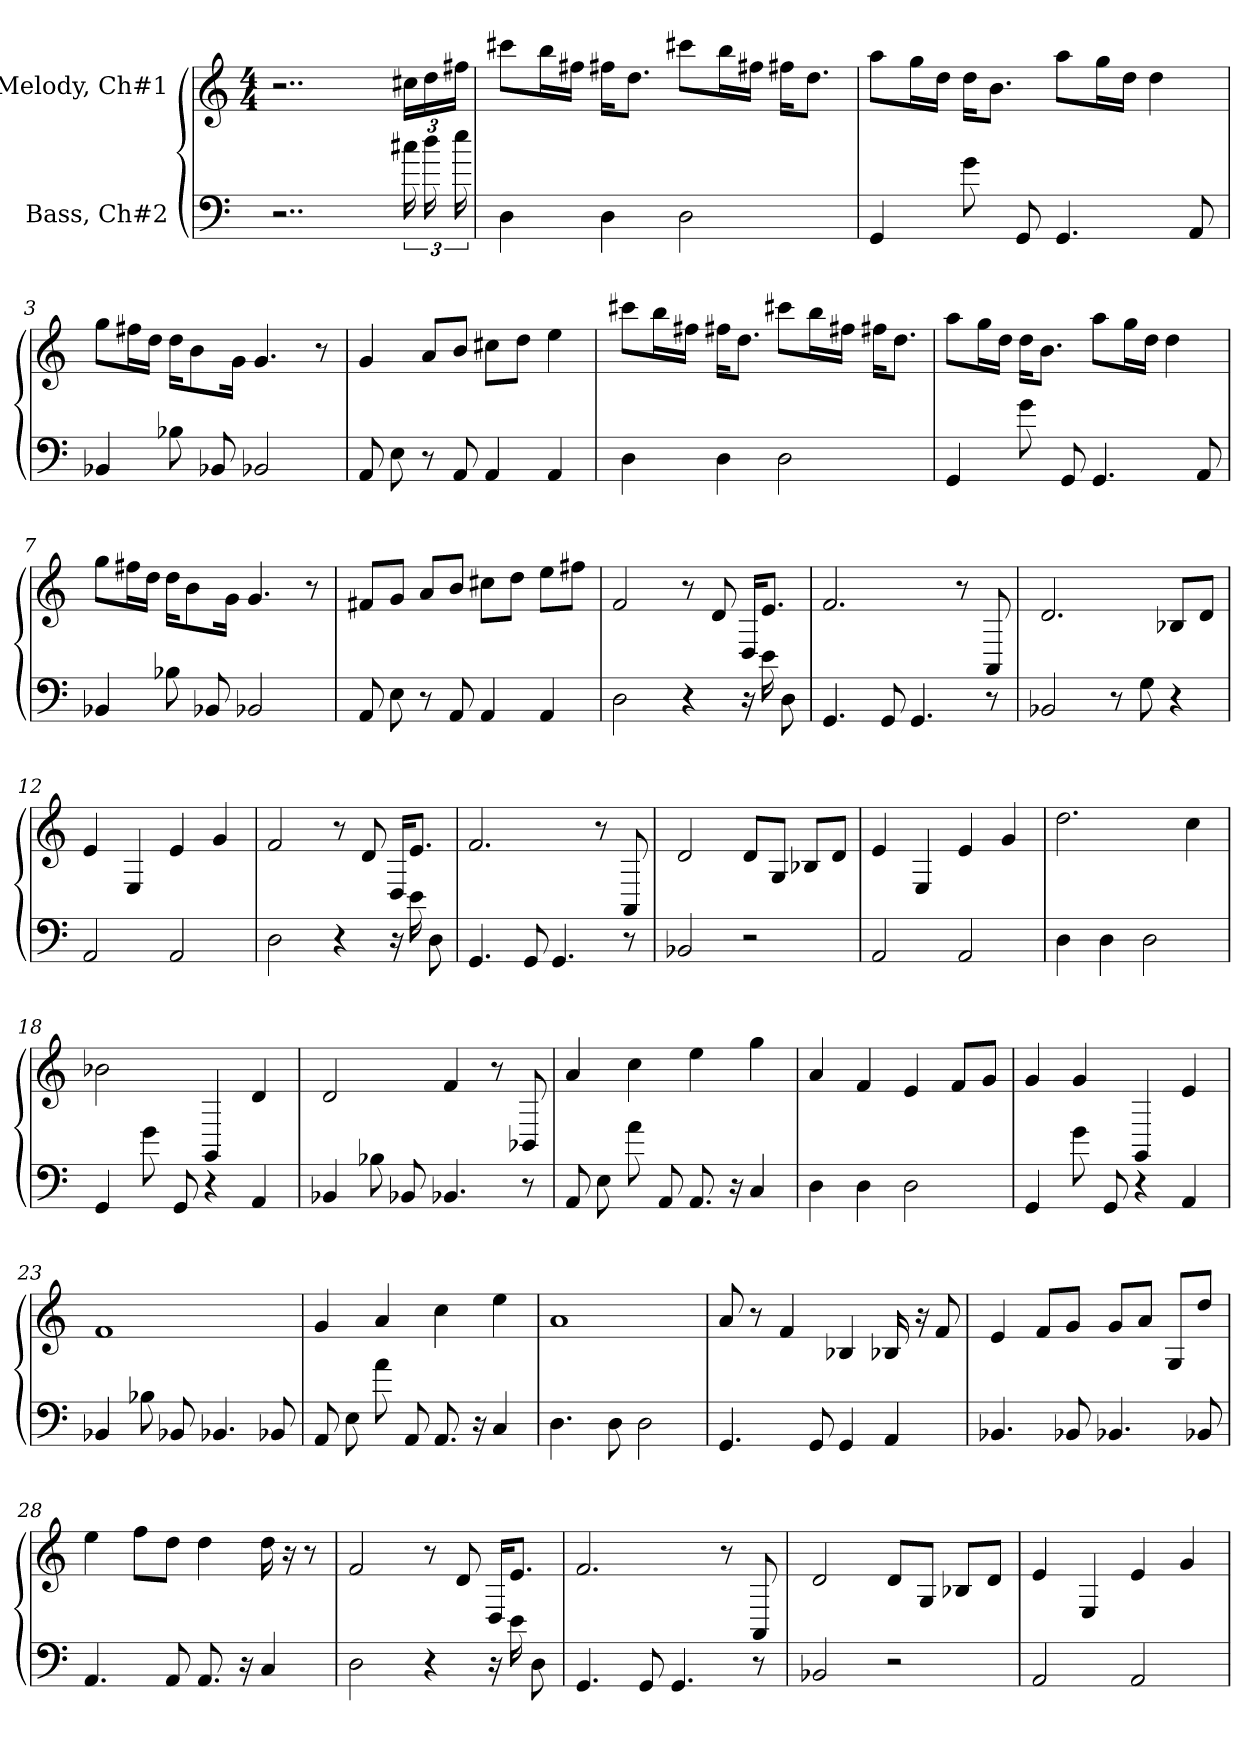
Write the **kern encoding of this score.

**kern	**kern
*part2	*part1
*staff2	*staff1
*I"Bass, Ch#2	*I"Melody, Ch#1
*clefF4	*
*	*M4/4
*MM77	*MM77
=	=
2..r	2..r
24cc#X	24cc#XLL
24dd	24dd
24ee	24ff#XJJ
=1	=1
4D	8ccc#XL
.	16bbL
.	16ff#XJJ
4D	16ff#XKL
.	8.ddJ
2D	8ccc#XL
.	16bbL
.	16ff#XJJ
.	16ff#XKL
.	8.ddJ
=2	=2
4GG	8aaL
.	16ggL
.	16ddJJ
8g	16ddKL
.	8.bJ
8GG	.
4.GG	8aaL
.	16ggL
.	16ddJJ
.	4dd
8AA	.
=3	=3
4BB-X	8ggL
.	16ff#XL
.	16ddJJ
8B-X	16ddKL
.	8b
8BB-X	.
.	16gJk
2BB-X	4.g
.	8r
=4	=4
8AA	4g
8E	.
8r	8aL
8AA	8bJ
4AA	8cc#XL
.	8ddJ
4AA	4ee
=5	=5
4D	8ccc#XL
.	16bbL
.	16ff#XJJ
4D	16ff#XKL
.	8.ddJ
2D	8ccc#XL
.	16bbL
.	16ff#XJJ
.	16ff#XKL
.	8.ddJ
=6	=6
4GG	8aaL
.	16ggL
.	16ddJJ
8g	16ddKL
.	8.bJ
8GG	.
4.GG	8aaL
.	16ggL
.	16ddJJ
.	4dd
8AA	.
=7	=7
4BB-X	8ggL
.	16ff#XL
.	16ddJJ
8B-X	16ddKL
.	8b
8BB-X	.
.	16gJk
2BB-X	4.g
.	8r
=8	=8
8AA	8f#XL
8E	8gJ
8r	8aL
8AA	8bJ
4AA	8cc#XL
.	8ddJ
4AA	8eeL
.	8ff#XJ
=9	=9
2D	2f
4r	8r
.	8d
16r	16DKL
16e	8.eJ
8D	.
=10	=10
4.GG	2.f
8GG	.
4.GG	.
.	8r
8r	8AA
=11	=11
2BB-X	2.d
8r	.
8G	.
4r	8B-XL
.	8dJ
=12	=12
2AA	4e
.	4E
2AA	4e
.	4g
=13	=13
2D	2f
4r	8r
.	8d
16r	16DKL
16e	8.eJ
8D	.
=14	=14
4.GG	2.f
8GG	.
4.GG	.
.	8r
8r	8AA
=15	=15
2BB-X	2d
2r	8dL
.	8GJ
.	8B-XL
.	8dJ
=16	=16
2AA	4e
.	4E
2AA	4e
.	4g
=17	=17
4D	2.dd
4D	.
2D	.
.	4cc
=18	=18
4GG	2b-X
8g	.
8GG	.
4r	4GG
4AA	4d
=19	=19
4BB-X	2d
8B-X	.
8BB-X	.
4.BB-X	4f
.	8r
8r	8BB-X
=20	=20
8AA	4a
8E	.
8a	4cc
8AA	.
8.AA	4ee
16r	.
4C	4gg
=21	=21
4D	4a
4D	4f
2D	4e
.	8fL
.	8gJ
=22	=22
4GG	4g
8g	4g
8GG	.
4r	4GG
4AA	4e
=23	=23
4BB-X	1f
8B-X	.
8BB-X	.
4.BB-X	.
8BB-X	.
=24	=24
8AA	4g
8E	.
8a	4a
8AA	.
8.AA	4cc
16r	.
4C	4ee
=25	=25
4.D	1a
8D	.
2D	.
=26	=26
4.GG	8a
.	8r
.	4f
8GG	.
4GG	4B-X
4AA	16B-X
.	16r
.	8f
=27	=27
4.BB-X	4e
.	8fL
8BB-X	8gJ
4.BB-X	8gL
.	8aJ
.	8GL
8BB-X	8ddJ
=28	=28
4.AA	4ee
.	8ffL
8AA	8ddJ
8.AA	4dd
16r	.
4C	16dd
.	16r
.	8r
=29	=29
2D	2f
4r	8r
.	8d
16r	16DKL
16e	8.eJ
8D	.
=30	=30
4.GG	2.f
8GG	.
4.GG	.
.	8r
8r	8AA
=31	=31
2BB-X	2d
2r	8dL
.	8GJ
.	8B-XL
.	8dJ
=32	=32
2AA	4e
.	4E
2AA	4e
.	4g
=	=
*-	*-
